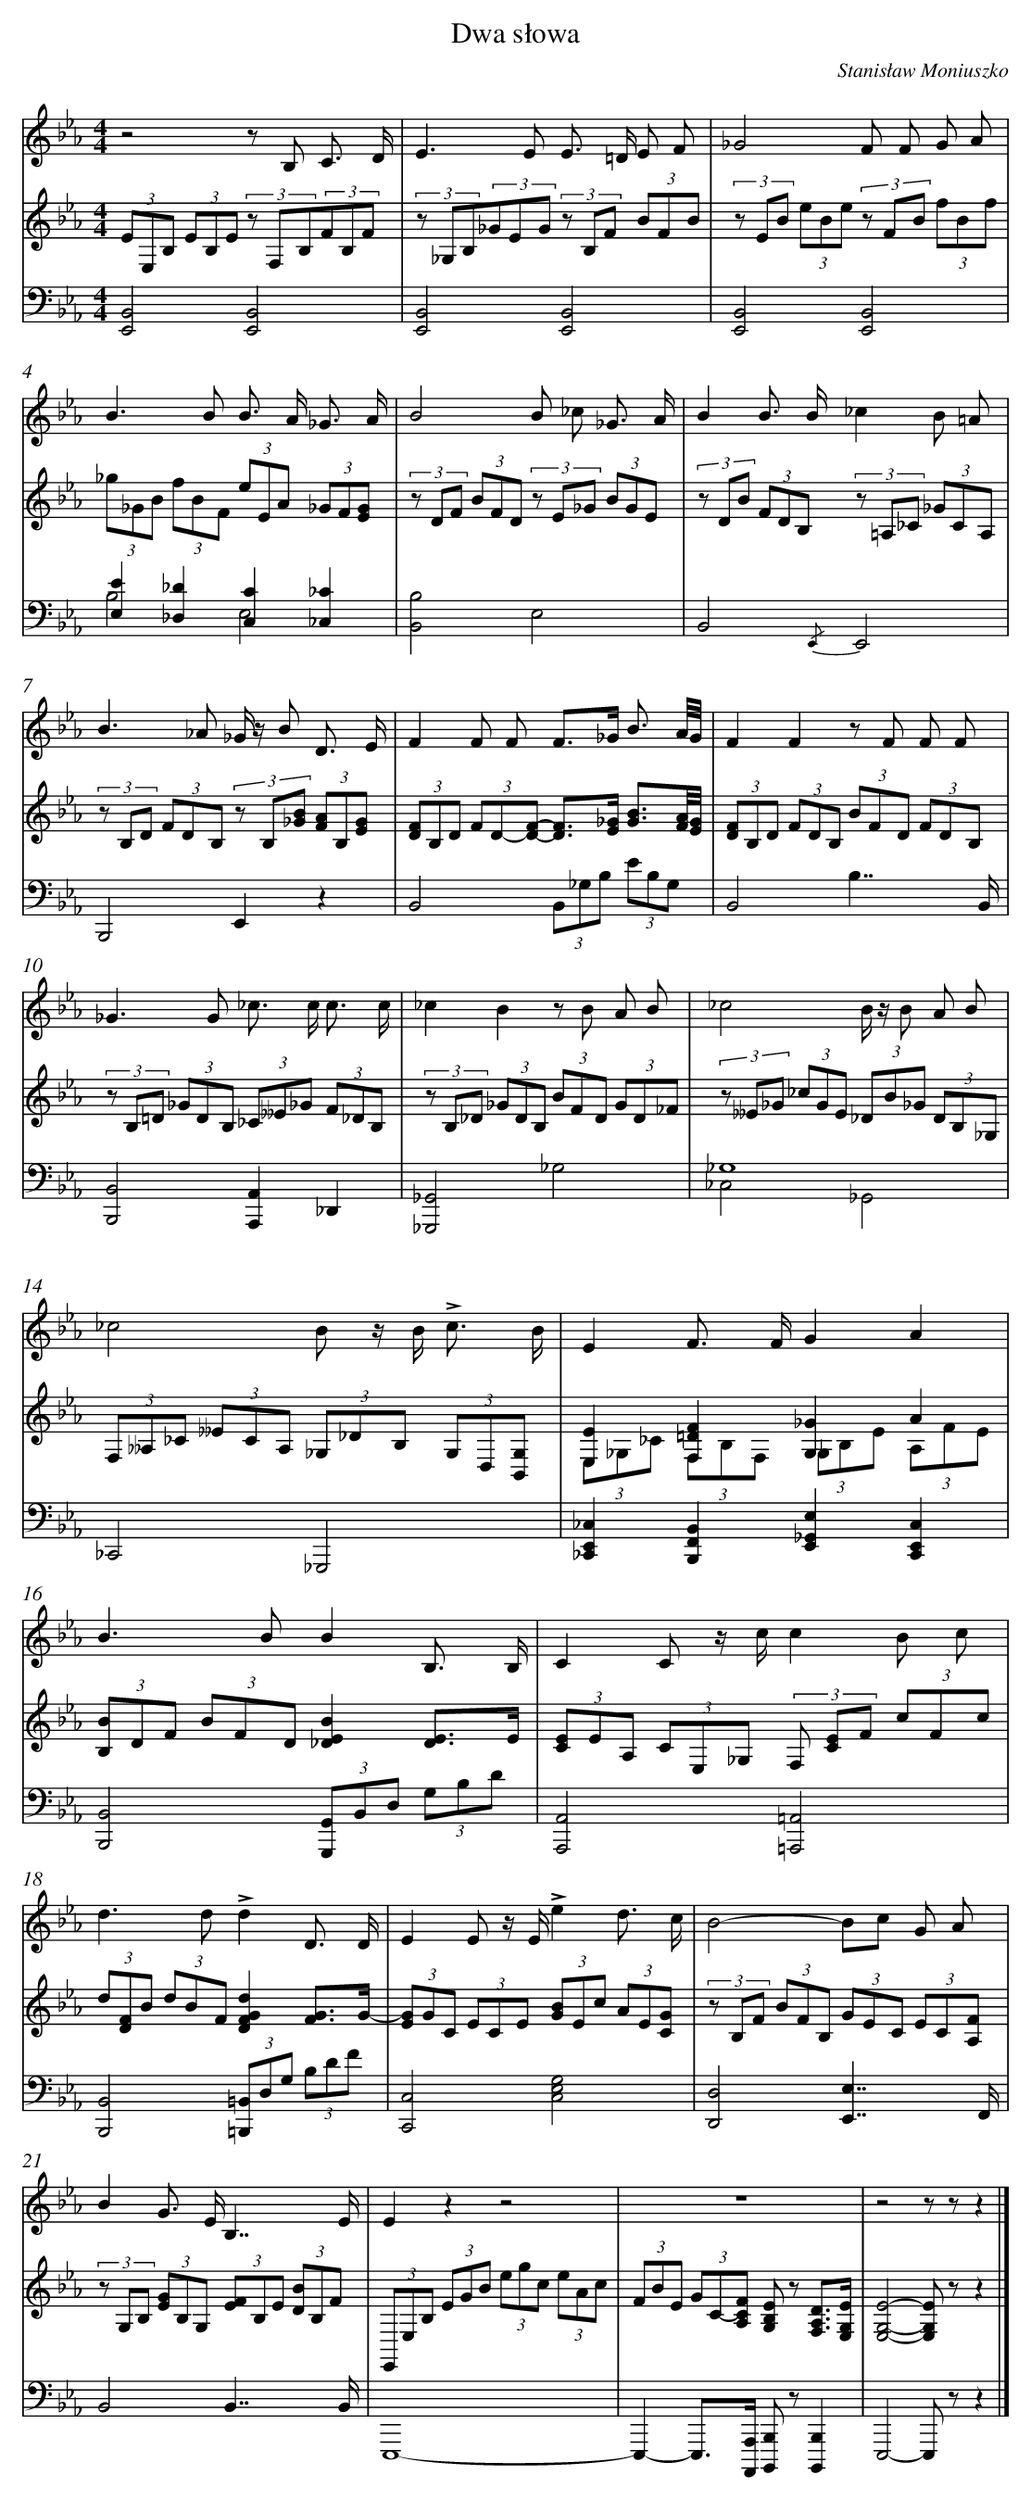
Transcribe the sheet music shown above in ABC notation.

X:1
T: Dwa słowa
C: Stanisław Moniuszko
L: 1/8
M: 4/4
V: 1 clef=treble
V: 2 clef=treble
V: 3 clef=bass
K: Eb
[V:1] z4z B, C3/ D/ |
[V:2] (3EE,B, (3EB,E (3z F,B,(3FB,F |
[V:3] [B,,4E,,4][B,,4E,,4] |
[V:1] E2>E2 E> =D E F |
[V:2] (3z _G,B,(3_GEG (3z B,F (3BFB |
[V:3] [B,,4E,,4][B,,4E,,4] |
[V:1] _G4F F G A |
[V:2] (3z EB (3eBe (3z FB (3fBf |
[V:3] [B,,4E,,4][B,,4E,,4] |
[V:1] B2>B2 B> A _G3/ A/ |
[V:2] (3_g_GB (3fBF (3eEA (3_GF[GE] |
[V:3] [E2E,2][_D2_D,2][C2C,2][_C2_C,2] & B,4E,4 |
[V:1] B4B _c _G3/ A/ |
[V:2] (3z DF (3BFD (3z E_G (3BGE |
[V:3] [B,4B,,4]E,4 |
[V:1] B2B> B_c2B =A |
[V:2] (3z DB (3FDB, (3z =A,_C (3_GCA, |
[V:3] B,,4{/E,,}E,,4 |
[V:1] B2>_A2 _G/ z/ B D3/ E/ |
[V:2] (3z B,D (3FDB, (3z B,[B_G] (3[AF]B,[GE] |
[V:3] B,,,4E,,2z2 |
[V:1] F2F F F>_G B3/ A//G// |
[V:2] (3[FD]B,D (3FD-[FD]- [FD]>[_GE] [B3/G3/][A//F//][G//E//] |
[V:3] B,,4(3B,,_G,B, (3EB,G, |
[V:1] F2F2z F F F |
[V:2] (3[FD]B,D (3FDB, (3BFD (3FDB, |
[V:3] B,,4B,7/B,,/ |
[V:1] _G2>G2 _c> c c3/ c/ [I:setbarnb 12]|
[V:2] (3z B,=D (3_GDB, (3_C__E_G (3F_DB, |
[V:3] [B,,4B,,,4][A,,2A,,,2]_D,,2 |
[V:1] _c2B2z B A B |
[V:2] (3z B,_D (3_GDB, (3BFD (3GD_F |
[V:3] [_G,,4_G,,,4]_G,4 |
[V:1] _c4B/ z/ B A B |
[V:2] (3z __E_G (3_cGE (3_DB_G (3DB,_G, |
[V:3] _G,8 & _C,4_G,,4 |
[V:1] _c4B z/ B< !accent!c B/ |
[V:2] (3F,__A,_C (3__ECA, (3_G,_DB, (3G,D,[G,B,,] |
[V:3] _C,,4_G,,,4 |
[V:1] E2F> FG2A2 |
[V:2] [E2E,2][F2=D2F,2][_G2G,2]A2 & (3E,_G,_C (3F,B,F, (3_G,B,E (3A,FE |
[V:3] [_C,2E,,2_C,,2][B,,2F,,2B,,,2][E,2_G,,2E,,2][C,2E,,2C,,2] |
[V:1] B2>B2B2B,3/ B,/ |
[V:2] (3[BB,]DF (3BFD[B2E2_D2][E3/D3/]E/ |
[V:3] [B,,4B,,,4](3[G,,G,,,]B,,D, (3G,B,D |
[V:1] C2C z/ c/c2B c |
[V:2] (3[EC]EA, (3CE,_G, (3F, [EC]F (3cFc |
[V:3] [A,,4A,,,4][=A,,4=A,,,4] |
[V:1] d2>d2!accent!d2D3/ D/ |
[V:2] (3d[FD]B (3dBF[d2G2F2D2][G3/F3/]G/- |
[V:3] [B,,4B,,,4](3[=B,,=B,,,]D,G, (3B,DF |
[V:1] E2E z/ E/!accent!e2d3/ c/ |
[V:2] (3[GE]GC (3ECE (3[BG]Ec (3AE[GC] |
[V:3] [C,4C,,4][G,4E,4C,4] |
[V:1] B4-Bc G A |
[V:2] (3z B,F (3BFB, (3GEC (3EC[FA,] |
[V:3] [D,4D,,4][E,7/E,,7/]F,,/ |
[V:1] B2G> EB,7/E/ |
[V:2] (3z G,B, (3[GE]B,G, (3[FE]B,E (3[BD]B,F |
[V:3] B,,4B,,7/B,,/ |
[V:1] E2z2z4 |
[V:2] (3E,,E,B, (3EGB (3egc (3eAc |
[V:3] E,,,8- |
[V:1] z8 |
[V:2] (3FBE (3GC-[FCA,] [EB,G,] z [D3/A,3/F,3/][E/G,/E,/] |
[V:3] E,,,2-E,,,>[A,,,A,,,,] [B,,,B,,,,] z[B,,,2B,,,,2] |
[V:1] z4z zz2 |]
[V:2] [E4G,4E,4]-[EG,E,] zz2 |]
[V:3] E,,,4-E,,, zz2 |]
